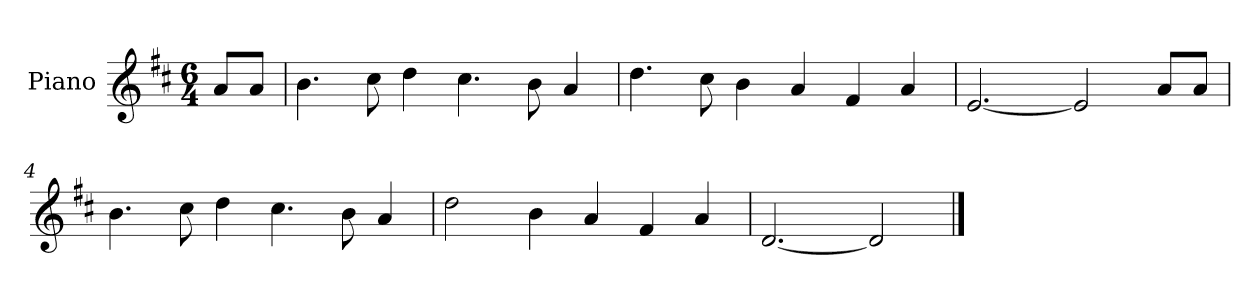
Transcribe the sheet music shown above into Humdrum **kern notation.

**kern
*part1
*staff1
*I"Piano
*I'Pno.
*clefG2
*k[f#c#]
*M6/4
=
8a/L
8a/J
=1
4.b\
8cc#\
4dd\
4.cc#\
8b\
4a/
=2
4.dd\
8cc#\
4b\
4a/
4f#/
4a/
=3
[2.e/
2e/]
8a/L
8a/J
=4
4.b\
8cc#\
4dd\
4.cc#\
8b\
4a/
=5
2dd\
4b\
4a/
4f#/
4a/
=6
[2.d/
2d/]
==
*-
